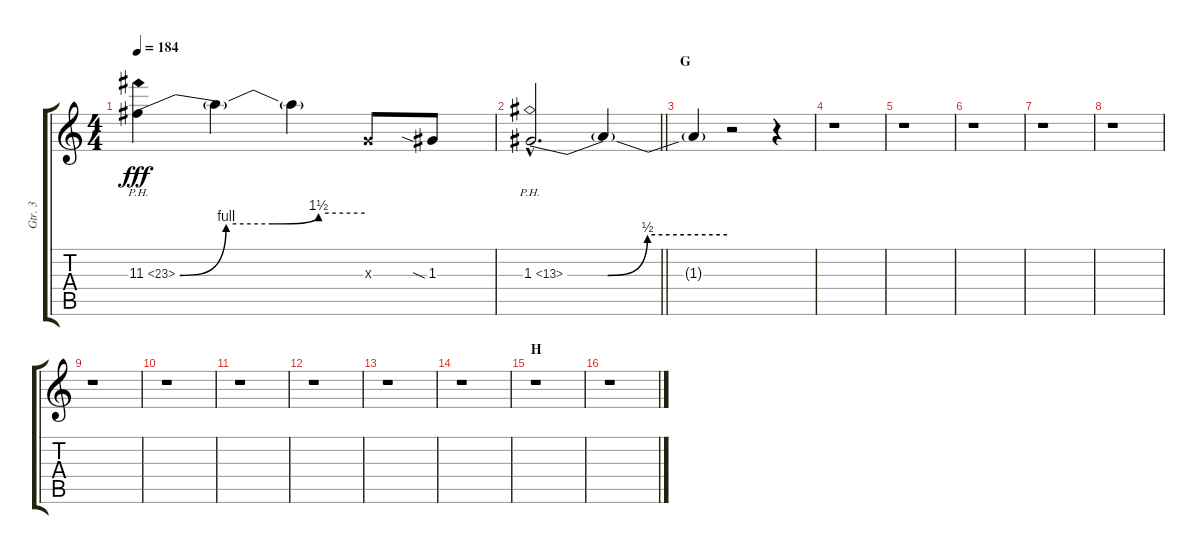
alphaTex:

\track ("Gtr. 3" "Gtr. 3") {instrument distortionguitar}
\staff {score tabs}
\tuning (E4 B3 G3 D3 A2 D2) {hide}
\ts (4 4)
\tempo 184
\clef g2
\ks c
11.3{be (custom 0 0 15 4 30 4 45 6 60 6) ph 12}.4{dy fff} 11.3{t}.4 11.3{t}.4 0.3{x}.8 1.3{sia}.8 |
\barLineRight lightlight
1.3{be (custom 0 0 15 0 30 2 60 2) ph 12 hac}.2{d} 1.3{t}.4 |
\section ("" "G")
1.3{t}.4 r.2 r.4 |
r.1 |
r.1 |
r.1 |
r.1 |
r.1 |
r.1 |
r.1 |
r.1 |
r.1 |
r.1 |
r.1 |
\section ("" "H")
r.1 |
r.1
